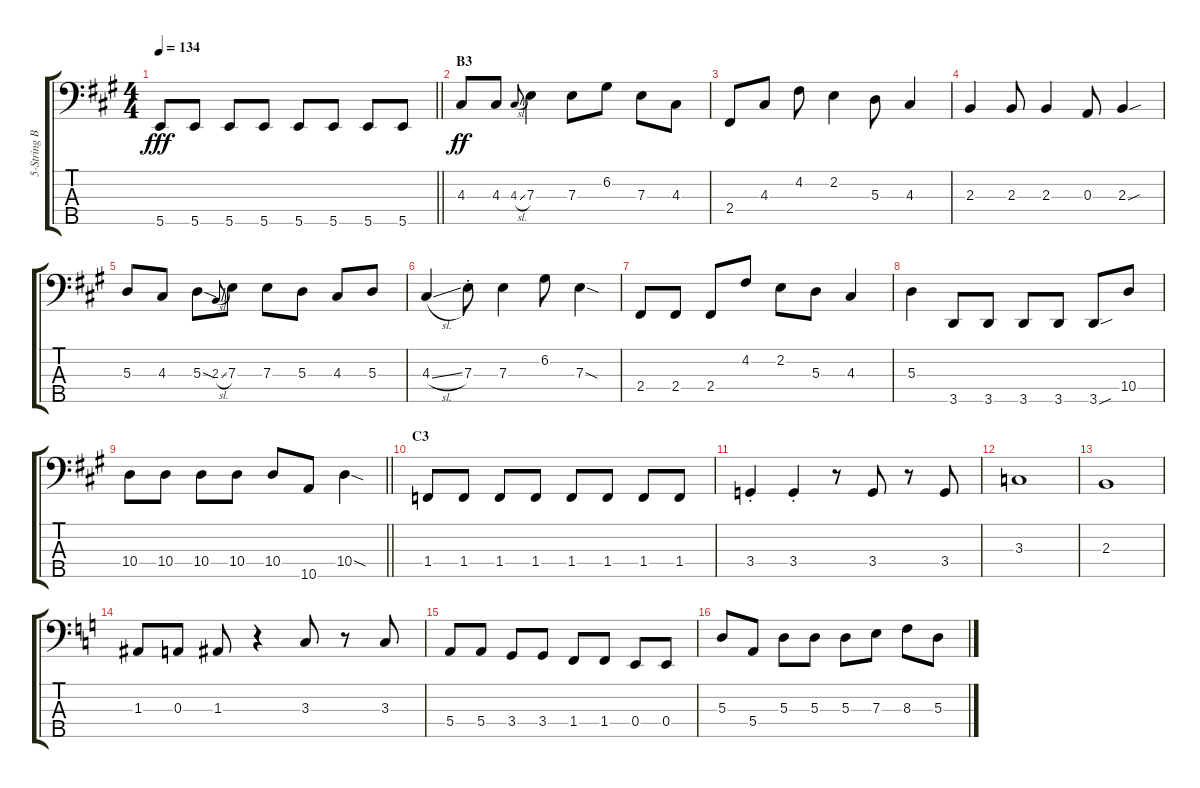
\track ("5-String Bass" "5-String B") {instrument electricbasspick}
\staff {score tabs}
\tuning (G2 D2 A1 E1 B0) {hide}
\ts (4 4)
\tempo 134
\clef f4
\barLineRight lightlight
\ks a
5.5.8{dy fff} 5.5.8 5.5.8 5.5.8 5.5.8 5.5.8 5.5.8 5.5.8 |
\section ("" "B3")
4.3.8{dy ff} 4.3.8 4.3{sl}.8{gr onbeat} 7.3.4 7.3.8 6.2.8 7.3.8 4.3.8 |
2.4.8 4.3.8 4.2.8 2.2.4 5.3.8 4.3.4 |
2.3.4 2.3.8 2.3.4 0.3.8 2.3{sou}.4 |
5.3.8 4.3.8 5.3{sod}.8 2.3{sl}.8{gr onbeat} 7.3.8 7.3.8 5.3.8 4.3.8 5.3.8 |
4.3{sl}.4 7.3{st}.8 7.3.4 6.2.8 7.3{sod}.4 |
2.4.8 2.4.8 2.4.8 4.2.8 2.2.8 5.3.8 4.3.4 |
5.3.4 3.5.8 3.5.8 3.5.8 3.5.8 3.5{sou}.8 10.4.8 |
\barLineRight lightlight
10.4.8 10.4.8 10.4.8 10.4.8 10.4.8 10.5.8 10.4{sod}.4 |
\section ("" "C3")
1.4.8 1.4.8 1.4.8 1.4.8 1.4.8 1.4.8 1.4.8 1.4.8 |
3.4{st}.4 3.4{st}.4 r.8 3.4.8 r.8 3.4.8 |
3.3.1 |
2.3.1 |
\ks c
1.3.8 0.3.8 1.3.8 r.4 3.3.8 r.8 3.3.8 |
5.4.8 5.4.8 3.4.8 3.4.8 1.4.8 1.4.8 0.4.8 0.4.8 |
5.3.8 5.4.8 5.3.8 5.3.8 5.3.8 7.3.8 8.3.8 5.3.8
